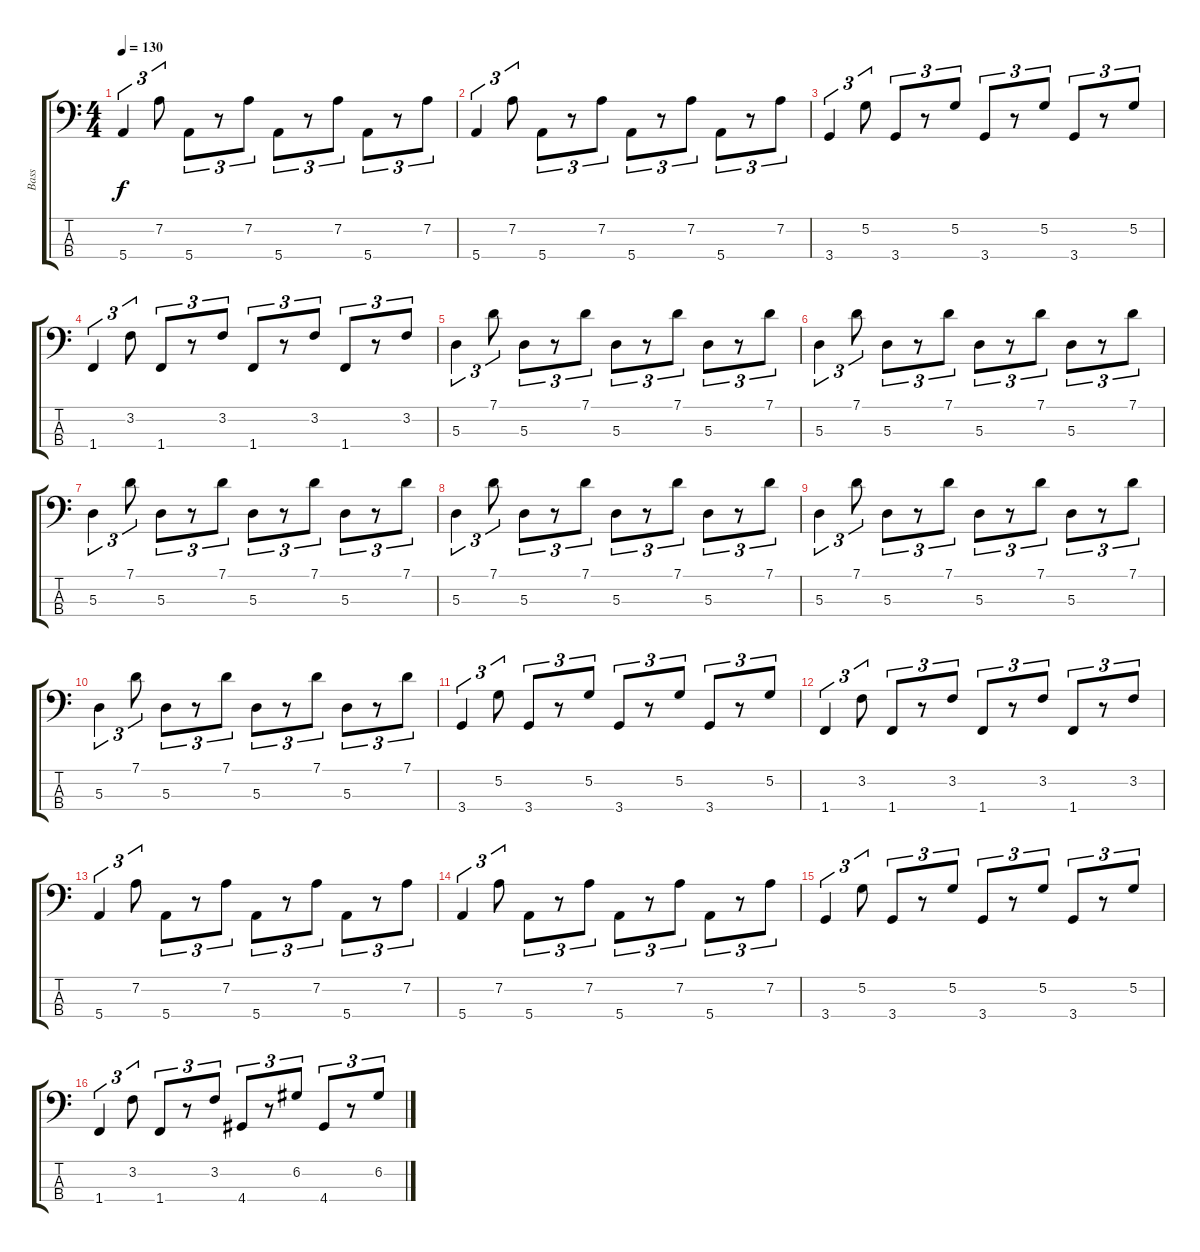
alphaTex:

\track ("Bass" "Bass") {instrument synthbass1}
\staff {score tabs}
\tuning (G2 D2 A1 E1) {hide}
\ts (4 4)
\tempo 130
\clef f4
\ks c
5.4.4{tu (3 2) dy f} 7.2.8{tu (3 2)} 5.4.8{tu (3 2)} r.8{tu (3 2)} 7.2.8{tu (3 2)} 5.4.8{tu (3 2)} r.8{tu (3 2)} 7.2.8{tu (3 2)} 5.4.8{tu (3 2)} r.8{tu (3 2)} 7.2.8{tu (3 2)} |
5.4.4{tu (3 2)} 7.2.8{tu (3 2)} 5.4.8{tu (3 2)} r.8{tu (3 2)} 7.2.8{tu (3 2)} 5.4.8{tu (3 2)} r.8{tu (3 2)} 7.2.8{tu (3 2)} 5.4.8{tu (3 2)} r.8{tu (3 2)} 7.2.8{tu (3 2)} |
3.4.4{tu (3 2)} 5.2.8{tu (3 2)} 3.4.8{tu (3 2)} r.8{tu (3 2)} 5.2.8{tu (3 2)} 3.4.8{tu (3 2)} r.8{tu (3 2)} 5.2.8{tu (3 2)} 3.4.8{tu (3 2)} r.8{tu (3 2)} 5.2.8{tu (3 2)} |
1.4.4{tu (3 2)} 3.2.8{tu (3 2)} 1.4.8{tu (3 2)} r.8{tu (3 2)} 3.2.8{tu (3 2)} 1.4.8{tu (3 2)} r.8{tu (3 2)} 3.2.8{tu (3 2)} 1.4.8{tu (3 2)} r.8{tu (3 2)} 3.2.8{tu (3 2)} |
5.3.4{tu (3 2)} 7.1.8{tu (3 2)} 5.3.8{tu (3 2)} r.8{tu (3 2)} 7.1.8{tu (3 2)} 5.3.8{tu (3 2)} r.8{tu (3 2)} 7.1.8{tu (3 2)} 5.3.8{tu (3 2)} r.8{tu (3 2)} 7.1.8{tu (3 2)} |
5.3.4{tu (3 2)} 7.1.8{tu (3 2)} 5.3.8{tu (3 2)} r.8{tu (3 2)} 7.1.8{tu (3 2)} 5.3.8{tu (3 2)} r.8{tu (3 2)} 7.1.8{tu (3 2)} 5.3.8{tu (3 2)} r.8{tu (3 2)} 7.1.8{tu (3 2)} |
5.3.4{tu (3 2)} 7.1.8{tu (3 2)} 5.3.8{tu (3 2)} r.8{tu (3 2)} 7.1.8{tu (3 2)} 5.3.8{tu (3 2)} r.8{tu (3 2)} 7.1.8{tu (3 2)} 5.3.8{tu (3 2)} r.8{tu (3 2)} 7.1.8{tu (3 2)} |
5.3.4{tu (3 2)} 7.1.8{tu (3 2)} 5.3.8{tu (3 2)} r.8{tu (3 2)} 7.1.8{tu (3 2)} 5.3.8{tu (3 2)} r.8{tu (3 2)} 7.1.8{tu (3 2)} 5.3.8{tu (3 2)} r.8{tu (3 2)} 7.1.8{tu (3 2)} |
5.3.4{tu (3 2)} 7.1.8{tu (3 2)} 5.3.8{tu (3 2)} r.8{tu (3 2)} 7.1.8{tu (3 2)} 5.3.8{tu (3 2)} r.8{tu (3 2)} 7.1.8{tu (3 2)} 5.3.8{tu (3 2)} r.8{tu (3 2)} 7.1.8{tu (3 2)} |
5.3.4{tu (3 2)} 7.1.8{tu (3 2)} 5.3.8{tu (3 2)} r.8{tu (3 2)} 7.1.8{tu (3 2)} 5.3.8{tu (3 2)} r.8{tu (3 2)} 7.1.8{tu (3 2)} 5.3.8{tu (3 2)} r.8{tu (3 2)} 7.1.8{tu (3 2)} |
3.4.4{tu (3 2)} 5.2.8{tu (3 2)} 3.4.8{tu (3 2)} r.8{tu (3 2)} 5.2.8{tu (3 2)} 3.4.8{tu (3 2)} r.8{tu (3 2)} 5.2.8{tu (3 2)} 3.4.8{tu (3 2)} r.8{tu (3 2)} 5.2.8{tu (3 2)} |
1.4.4{tu (3 2)} 3.2.8{tu (3 2)} 1.4.8{tu (3 2)} r.8{tu (3 2)} 3.2.8{tu (3 2)} 1.4.8{tu (3 2)} r.8{tu (3 2)} 3.2.8{tu (3 2)} 1.4.8{tu (3 2)} r.8{tu (3 2)} 3.2.8{tu (3 2)} |
5.4.4{tu (3 2)} 7.2.8{tu (3 2)} 5.4.8{tu (3 2)} r.8{tu (3 2)} 7.2.8{tu (3 2)} 5.4.8{tu (3 2)} r.8{tu (3 2)} 7.2.8{tu (3 2)} 5.4.8{tu (3 2)} r.8{tu (3 2)} 7.2.8{tu (3 2)} |
5.4.4{tu (3 2)} 7.2.8{tu (3 2)} 5.4.8{tu (3 2)} r.8{tu (3 2)} 7.2.8{tu (3 2)} 5.4.8{tu (3 2)} r.8{tu (3 2)} 7.2.8{tu (3 2)} 5.4.8{tu (3 2)} r.8{tu (3 2)} 7.2.8{tu (3 2)} |
3.4.4{tu (3 2)} 5.2.8{tu (3 2)} 3.4.8{tu (3 2)} r.8{tu (3 2)} 5.2.8{tu (3 2)} 3.4.8{tu (3 2)} r.8{tu (3 2)} 5.2.8{tu (3 2)} 3.4.8{tu (3 2)} r.8{tu (3 2)} 5.2.8{tu (3 2)} |
1.4.4{tu (3 2)} 3.2.8{tu (3 2)} 1.4.8{tu (3 2)} r.8{tu (3 2)} 3.2.8{tu (3 2)} 4.4.8{tu (3 2)} r.8{tu (3 2)} 6.2.8{tu (3 2)} 4.4.8{tu (3 2)} r.8{tu (3 2)} 6.2.8{tu (3 2)}
